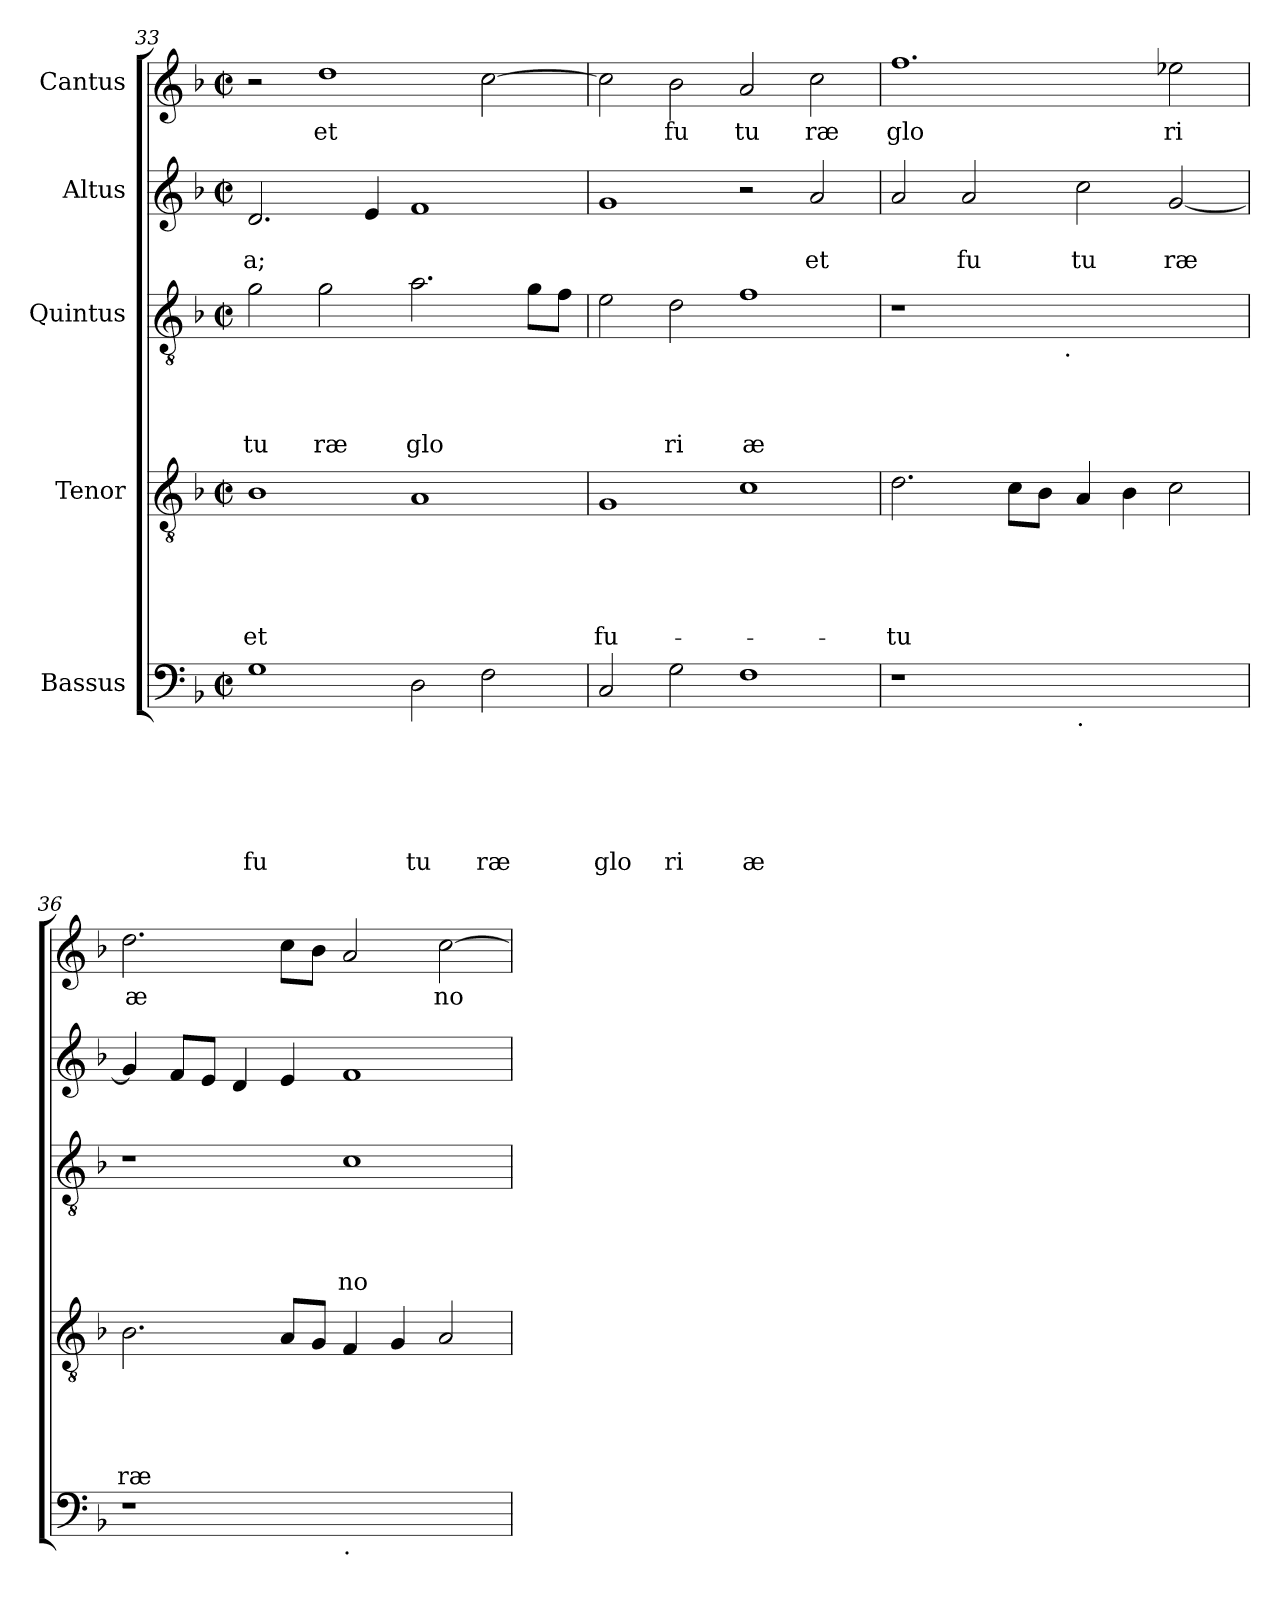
**kern	**text	**text	**text	**text	**text	**text	**kern	**text	**text	**text	**text	**text	**kern	**text	**text	**text	**text	**kern	**text	**text	**kern	**text
*part5	*part5	*part5	*part5	*part5	*part5	*part5	*part4	*part4	*part4	*part4	*part4	*part4	*part3	*part3	*part3	*part3	*part3	*part2	*part2	*part2	*part1	*part1
*staff5	*staff5	*staff5	*staff5	*staff5	*staff5	*staff5	*staff4	*staff4	*staff4	*staff4	*staff4	*staff4	*staff3	*staff3	*staff3	*staff3	*staff3	*staff2	*staff2	*staff2	*staff1	*staff1
*I"Bassus	*	*	*	*	*	*	*I"Tenor	*	*	*	*	*	*I"Quintus	*	*	*	*	*I"Altus	*	*	*I"Cantus	*
*clefF4	*	*	*	*	*	*	*clefGv2	*	*	*	*	*	*clefGv2	*	*	*	*	*clefG2	*	*	*clefG2	*
*k[b-]	*	*	*	*	*	*	*k[b-]	*	*	*	*	*	*k[b-]	*	*	*	*	*k[b-]	*	*	*k[b-]	*
*F:	*	*	*	*	*	*	*F:	*	*	*	*	*	*F:	*	*	*	*	*F:	*	*	*F:	*
*M2/2	*	*	*	*	*	*	*M2/2	*	*	*	*	*	*M2/2	*	*	*	*	*M2/2	*	*	*M2/2	*
*met(c|)	*	*	*	*	*	*	*met(c|)	*	*	*	*	*	*met(c|)	*	*	*	*	*met(c|)	*	*	*met(c|)	*
=33	=33	=33	=33	=33	=33	=33	=33	=33	=33	=33	=33	=33	=33	=33	=33	=33	=33	=33	=33	=33	=33	=33
!	!	!	!	!	!	!LO:LY:b	!	!	!	!	!	!LO:LY:b	!	!	!	!	!LO:LY:b	!	!	!LO:LY:b	!	!
1G	.	.	.	.	.	fu	1B-	.	.	.	.	et	2g\	.	.	.	tu	2.d/	.	-a;	2r	.
!	!	!	!	!	!	!	!	!	!	!	!	!	!	!	!	!	!LO:LY:b	!	!	!	!	!LO:LY:b
.	.	.	.	.	.	.	.	.	.	.	.	.	2g\	.	.	.	ræ	.	.	.	1dd	et
.	.	.	.	.	.	.	.	.	.	.	.	.	.	.	.	.	.	4e/	.	.	.	.
!	!	!	!	!	!	!LO:LY:b	!	!	!	!	!	!	!	!	!	!	!LO:LY:b	!	!	!	!	!
2D\	.	.	.	.	.	tu	1A	.	.	.	.	.	2.a\	.	.	.	glo	1f	.	.	.	.
!	!	!	!	!	!	!LO:LY:b	!	!	!	!	!	!	!	!	!	!	!	!	!	!	!	!
2F\	.	.	.	.	.	ræ	.	.	.	.	.	.	.	.	.	.	.	.	.	.	[>2cc\	.
.	.	.	.	.	.	.	.	.	.	.	.	.	8g\L	.	.	.	.	.	.	.	.	.
.	.	.	.	.	.	.	.	.	.	.	.	.	8f\J	.	.	.	.	.	.	.	.	.
=34	=34	=34	=34	=34	=34	=34	=34	=34	=34	=34	=34	=34	=34	=34	=34	=34	=34	=34	=34	=34	=34	=34
!	!	!	!	!	!	!LO:LY:b	!	!	!	!	!	!LO:LY:b	!	!	!	!	!	!	!	!	!	!
2C/	.	.	.	.	.	glo	1G	.	.	.	.	fu-	2e\	.	.	.	.	1g	.	.	2cc\]	.
!	!	!	!	!	!	!LO:LY:b	!	!	!	!	!	!	!	!	!	!	!LO:LY:b	!	!	!	!	!LO:LY:b
2G\	.	.	.	.	.	ri	.	.	.	.	.	.	2d\	.	.	.	ri	.	.	.	2b-\	fu
!	!	!	!	!	!	!LO:LY:b	!	!	!	!	!	!	!	!	!	!	!LO:LY:b	!	!	!	!	!LO:LY:b
1F	.	.	.	.	.	æ	1c	.	.	.	.	.	1f	.	.	.	æ	2r	.	.	2a/	tu
!	!	!	!	!	!	!	!	!	!	!	!	!	!	!	!	!	!	!	!	!LO:LY:b	!	!LO:LY:b
.	.	.	.	.	.	.	.	.	.	.	.	.	.	.	.	.	.	2a/	.	et	2cc\	ræ
!!LO:LB:g=z
=35	=35	=35	=35	=35	=35	=35	=35	=35	=35	=35	=35	=35	=35	=35	=35	=35	=35	=35	=35	=35	=35	=35
!	!	!	!	!	!	!	!	!	!	!	!	!LO:LY:b	!	!	!	!	!	!	!	!	!	!LO:LY:b
*	*	*	*	*	*	*	*	*	*	*	*	*	*^	*	*	*	*	*	*	*	*	*
1r	.	.	.	.	.	.	2.d\	.	.	.	.	-tu	1r	2ryy	.	.	.	.	2a/	.	.	1.ff	glo
!	!	!	!	!	!	!	!	!	!	!	!	!	!	!	!	!	!	!	!	!	!LO:LY:b	!	!
.	.	.	.	.	.	.	.	.	.	.	.	.	.	4...ryy	.	.	.	.	2a/	.	fu	.	.
.	.	.	.	.	.	.	8c\L	.	.	.	.	.	.	.	.	.	.	.	.	.	.	.	.
.	.	.	.	.	.	.	8B-\J	.	.	.	.	.	.	.	.	.	.	.	.	.	.	.	.
!	!	!	!	!	!	!	!	!	!	!	!	!	!	!LO:TX:b:t=.	!	!	!	!	!	!	!	!	!
.	.	.	.	.	.	.	.	.	.	.	.	.	.	1ryy	.	.	.	.	.	.	.	.	.
!LO:TX:b:t=.	!	!	!	!	!	!	!	!	!	!	!	!	!	!	!	!	!	!	!	!	!	!	!
!	!	!	!	!	!	!	!	!	!	!	!	!	!	!	!	!	!	!	!	!	!LO:LY:b	!	!
1ryy	.	.	.	.	.	.	4A/	.	.	.	.	.	1ryy	.	.	.	.	.	2cc\	.	tu	.	.
.	.	.	.	.	.	.	4B-\	.	.	.	.	.	.	.	.	.	.	.	.	.	.	.	.
!	!	!	!	!	!	!	!	!	!	!	!	!	!	!	!	!	!	!	!	!	!LO:LY:b	!	!LO:LY:b
.	.	.	.	.	.	.	2c\	.	.	.	.	.	.	.	.	.	.	.	[<2g/	.	ræ	2ee-X\	ri
.	.	.	.	.	.	.	.	.	.	.	.	.	.	32ryy	.	.	.	.	.	.	.	.	.
=36	=36	=36	=36	=36	=36	=36	=36	=36	=36	=36	=36	=36	=36	=36	=36	=36	=36	=36	=36	=36	=36	=36	=36
!	!	!	!	!	!	!	!	!	!	!	!	!LO:LY:b	!	!	!	!	!	!	!	!	!	!	!LO:LY:b
*	*	*	*	*	*	*	*	*	*	*	*	*	*v	*v	*	*	*	*	*	*	*	*	*
1r	.	.	.	.	.	.	2.B-\	.	.	.	.	ræ	1r	.	.	.	.	4g/]	.	.	2.dd\	æ
.	.	.	.	.	.	.	.	.	.	.	.	.	.	.	.	.	.	8f/L	.	.	.	.
.	.	.	.	.	.	.	.	.	.	.	.	.	.	.	.	.	.	8e/J	.	.	.	.
.	.	.	.	.	.	.	.	.	.	.	.	.	.	.	.	.	.	4d/	.	.	.	.
.	.	.	.	.	.	.	8A/L	.	.	.	.	.	.	.	.	.	.	4e/	.	.	8cc\L	.
.	.	.	.	.	.	.	8G/J	.	.	.	.	.	.	.	.	.	.	.	.	.	8b-\J	.
!LO:TX:b:t=.	!	!	!	!	!	!	!	!	!	!	!	!	!	!	!	!	!	!	!	!	!	!
!	!	!	!	!	!	!	!	!	!	!	!	!	!	!	!	!	!LO:LY:b	!	!	!	!	!
1ryy	.	.	.	.	.	.	4F/	.	.	.	.	.	1c	.	.	.	no	1f	.	.	2a/	.
.	.	.	.	.	.	.	4G/	.	.	.	.	.	.	.	.	.	.	.	.	.	.	.
!	!	!	!	!	!	!	!	!	!	!	!	!	!	!	!	!	!	!	!	!	!	!LO:LY:b
.	.	.	.	.	.	.	2A/	.	.	.	.	.	.	.	.	.	.	.	.	.	[>2cc\	no
=	=	=	=	=	=	=	=	=	=	=	=	=	=	=	=	=	=	=	=	=	=	=
*-	*-	*-	*-	*-	*-	*-	*-	*-	*-	*-	*-	*-	*-	*-	*-	*-	*-	*-	*-	*-	*-	*-
